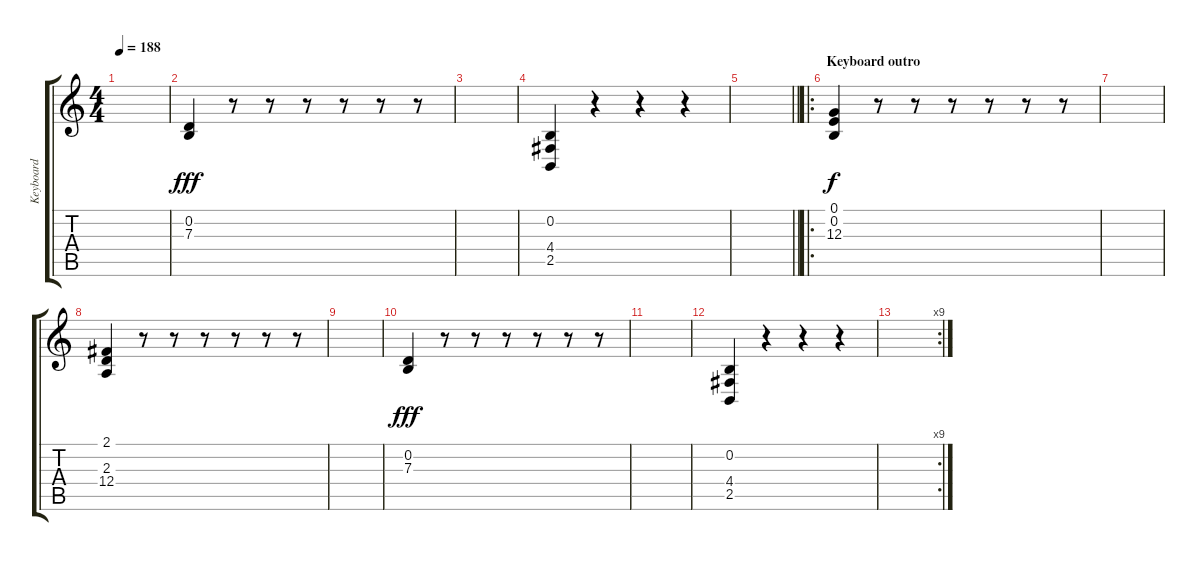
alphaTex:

\track ("Keyboard" "Keyboard") {instrument lead2sawtooth}
\staff {score tabs}
\tuning (E4 B3 G3 D3 A2 E2) {hide}
\ts (4 4)
\tempo 188
\clef g2
\ks c
|
(0.2 7.3).4{dy fff} r.8 r.8 r.8 r.8 r.8 r.8 |
|
(0.2 4.4 2.5).4 r.4 r.4 r.4 |
\barLineRight lightlight
|
\ro
\section ("" "Keyboard outro")
(0.1 0.2 12.3).4{dy f volume 13 instrument churchorgan} r.8 r.8 r.8 r.8 r.8 r.8 |
|
(2.1 2.3 12.4).4 r.8 r.8 r.8 r.8 r.8 r.8 |
|
(0.2 7.3).4{dy fff} r.8 r.8 r.8 r.8 r.8 r.8 |
|
(0.2 4.4 2.5).4 r.4 r.4 r.4 |
\rc 9
